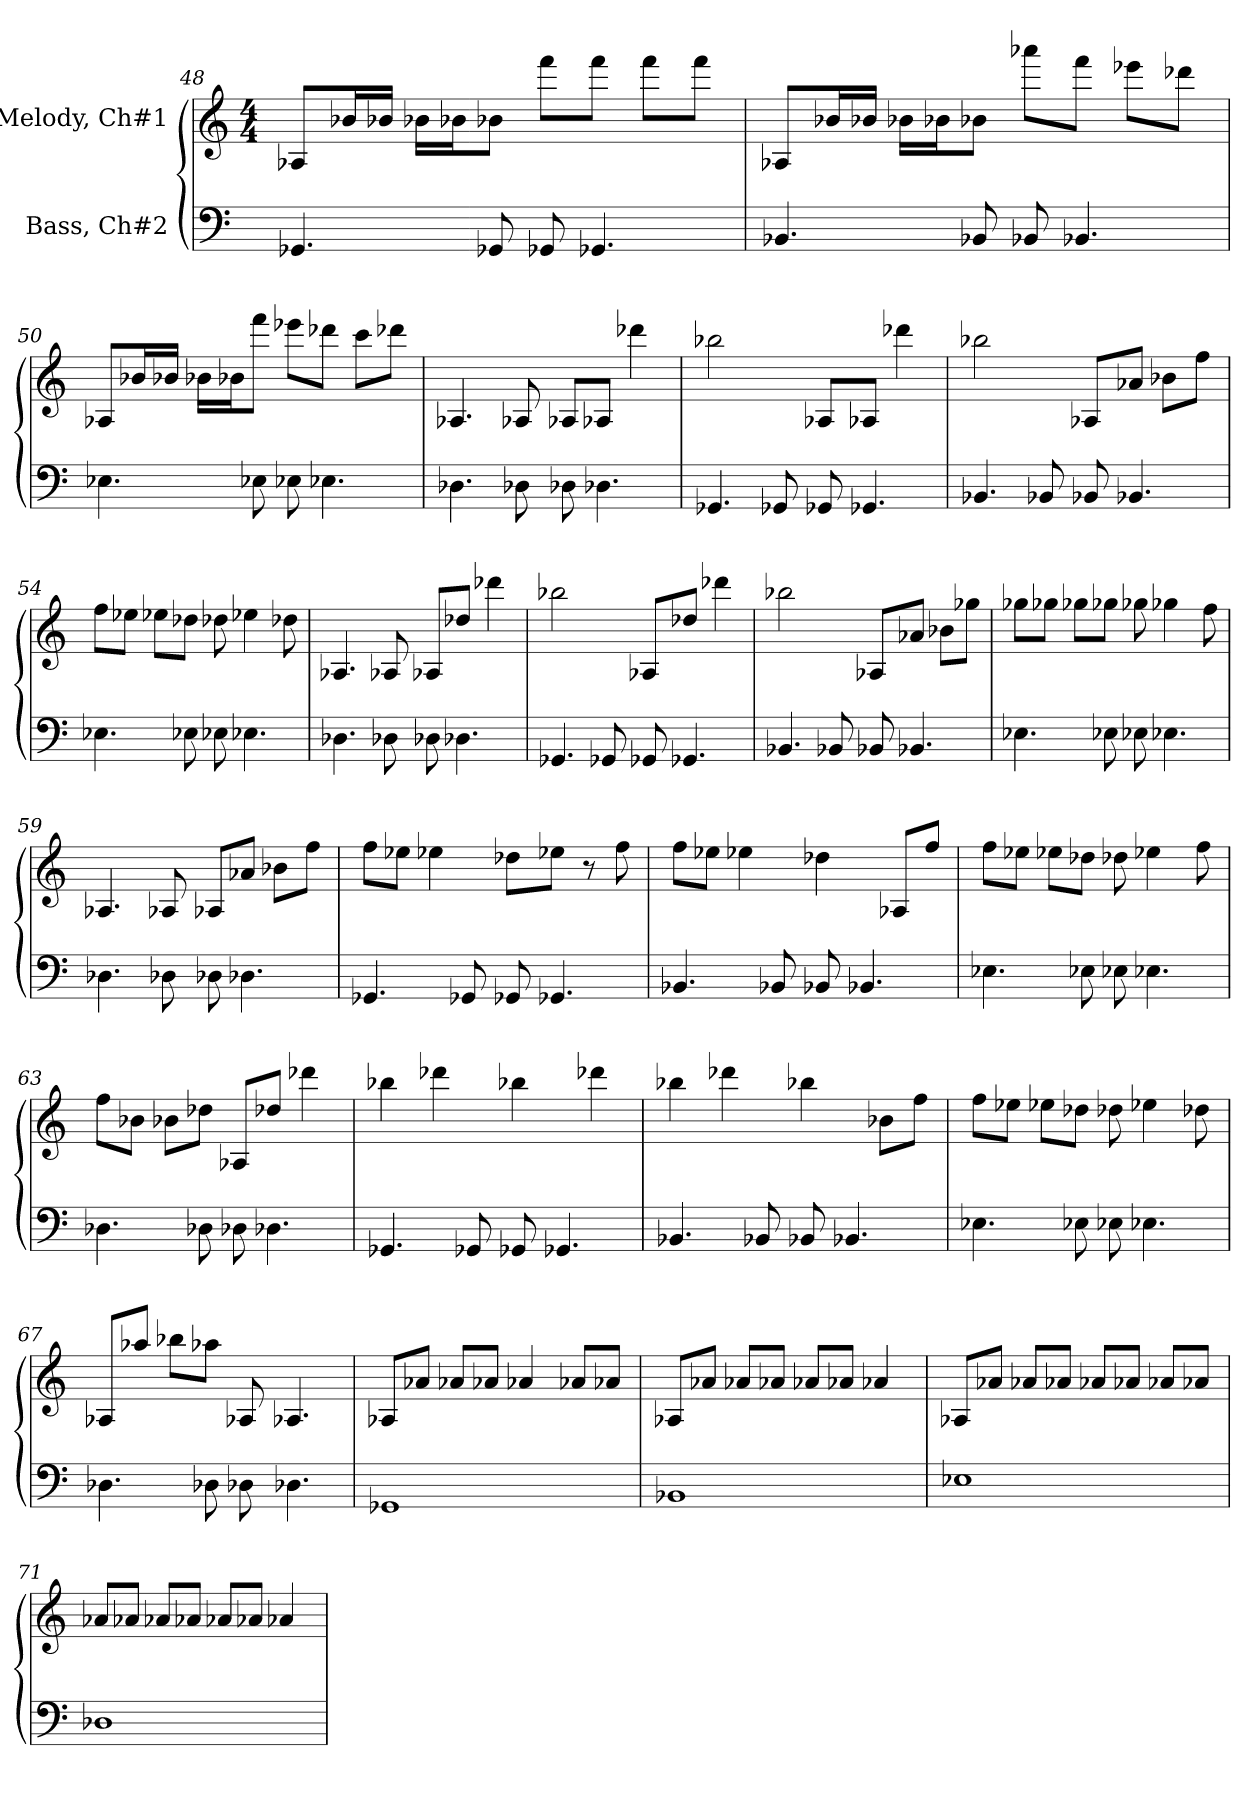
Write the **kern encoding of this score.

**kern	**kern
*part2	*part1
*staff2	*staff1
*I"Bass, Ch#2	*I"Melody, Ch#1
*clefF4	*
*	*M4/4
=48	=48
4.GG-X	8A-XL
.	16b-XL
.	16b-XJJ
.	16b-XLL
.	16b-XJ
8GG-X	8b-XJ
8GG-X	8fffL
4.GG-X	8fffJ
.	8fffL
.	8fffJ
=49	=49
4.BB-X	8A-XL
.	16b-XL
.	16b-XJJ
.	16b-XLL
.	16b-XJ
8BB-X	8b-XJ
8BB-X	8aaa-XL
4.BB-X	8fffJ
.	8eee-XL
.	8ddd-XJ
=50	=50
4.E-X	8A-XL
.	16b-XL
.	16b-XJJ
.	16b-XLL
.	16b-XJ
8E-X	8fffJ
8E-X	8eee-XL
4.E-X	8ddd-XJ
.	8cccL
.	8ddd-XJ
=51	=51
4.D-X	4.A-X
8D-X	8A-X
8D-X	8A-XL
4.D-X	8A-XJ
.	4ddd-X
=52	=52
4.GG-X	2bb-X
8GG-X	.
8GG-X	8A-XL
4.GG-X	8A-XJ
.	4ddd-X
=53	=53
4.BB-X	2bb-X
8BB-X	.
8BB-X	8A-XL
4.BB-X	8a-XJ
.	8b-XL
.	8ffJ
=54	=54
4.E-X	8ffL
.	8ee-XJ
.	8ee-XL
8E-X	8dd-XJ
8E-X	8dd-X
4.E-X	4ee-X
.	8dd-X
=55	=55
4.D-X	4.A-X
8D-X	8A-X
8D-X	8A-XL
4.D-X	8dd-XJ
.	4ddd-X
=56	=56
4.GG-X	2bb-X
8GG-X	.
8GG-X	8A-XL
4.GG-X	8dd-XJ
.	4ddd-X
=57	=57
4.BB-X	2bb-X
8BB-X	.
8BB-X	8A-XL
4.BB-X	8a-XJ
.	8b-XL
.	8gg-XJ
=58	=58
4.E-X	8gg-XL
.	8gg-XJ
.	8gg-XL
8E-X	8gg-XJ
8E-X	8gg-X
4.E-X	4gg-X
.	8ff
=59	=59
4.D-X	4.A-X
8D-X	8A-X
8D-X	8A-XL
4.D-X	8a-XJ
.	8b-XL
.	8ffJ
=60	=60
4.GG-X	8ffL
.	8ee-XJ
.	4ee-X
8GG-X	.
8GG-X	8dd-XL
4.GG-X	8ee-XJ
.	8r
.	8ff
=61	=61
4.BB-X	8ffL
.	8ee-XJ
.	4ee-X
8BB-X	.
8BB-X	4dd-X
4.BB-X	.
.	8A-XL
.	8ffJ
=62	=62
4.E-X	8ffL
.	8ee-XJ
.	8ee-XL
8E-X	8dd-XJ
8E-X	8dd-X
4.E-X	4ee-X
.	8ff
=63	=63
4.D-X	8ffL
.	8b-XJ
.	8b-XL
8D-X	8dd-XJ
8D-X	8A-XL
4.D-X	8dd-XJ
.	4ddd-X
=64	=64
4.GG-X	4bb-X
.	4ddd-X
8GG-X	.
8GG-X	4bb-X
4.GG-X	.
.	4ddd-X
=65	=65
4.BB-X	4bb-X
.	4ddd-X
8BB-X	.
8BB-X	4bb-X
4.BB-X	.
.	8b-XL
.	8ffJ
=66	=66
4.E-X	8ffL
.	8ee-XJ
.	8ee-XL
8E-X	8dd-XJ
8E-X	8dd-X
4.E-X	4ee-X
.	8dd-X
=67	=67
4.D-X	8A-XL
.	8aa-XJ
.	8bb-XL
8D-X	8aa-XJ
8D-X	8A-X
4.D-X	4.A-X
=68	=68
1GG-X	8A-XL
.	8a-XJ
.	8a-XL
.	8a-XJ
.	4a-X
.	8a-XL
.	8a-XJ
=69	=69
1BB-X	8A-XL
.	8a-XJ
.	8a-XL
.	8a-XJ
.	8a-XL
.	8a-XJ
.	4a-X
=70	=70
1E-X	8A-XL
.	8a-XJ
.	8a-XL
.	8a-XJ
.	8a-XL
.	8a-XJ
.	8a-XL
.	8a-XJ
=71	=71
1D-X	8a-XL
.	8a-XJ
.	8a-XL
.	8a-XJ
.	8a-XL
.	8a-XJ
.	4a-X
=	=
*-	*-
